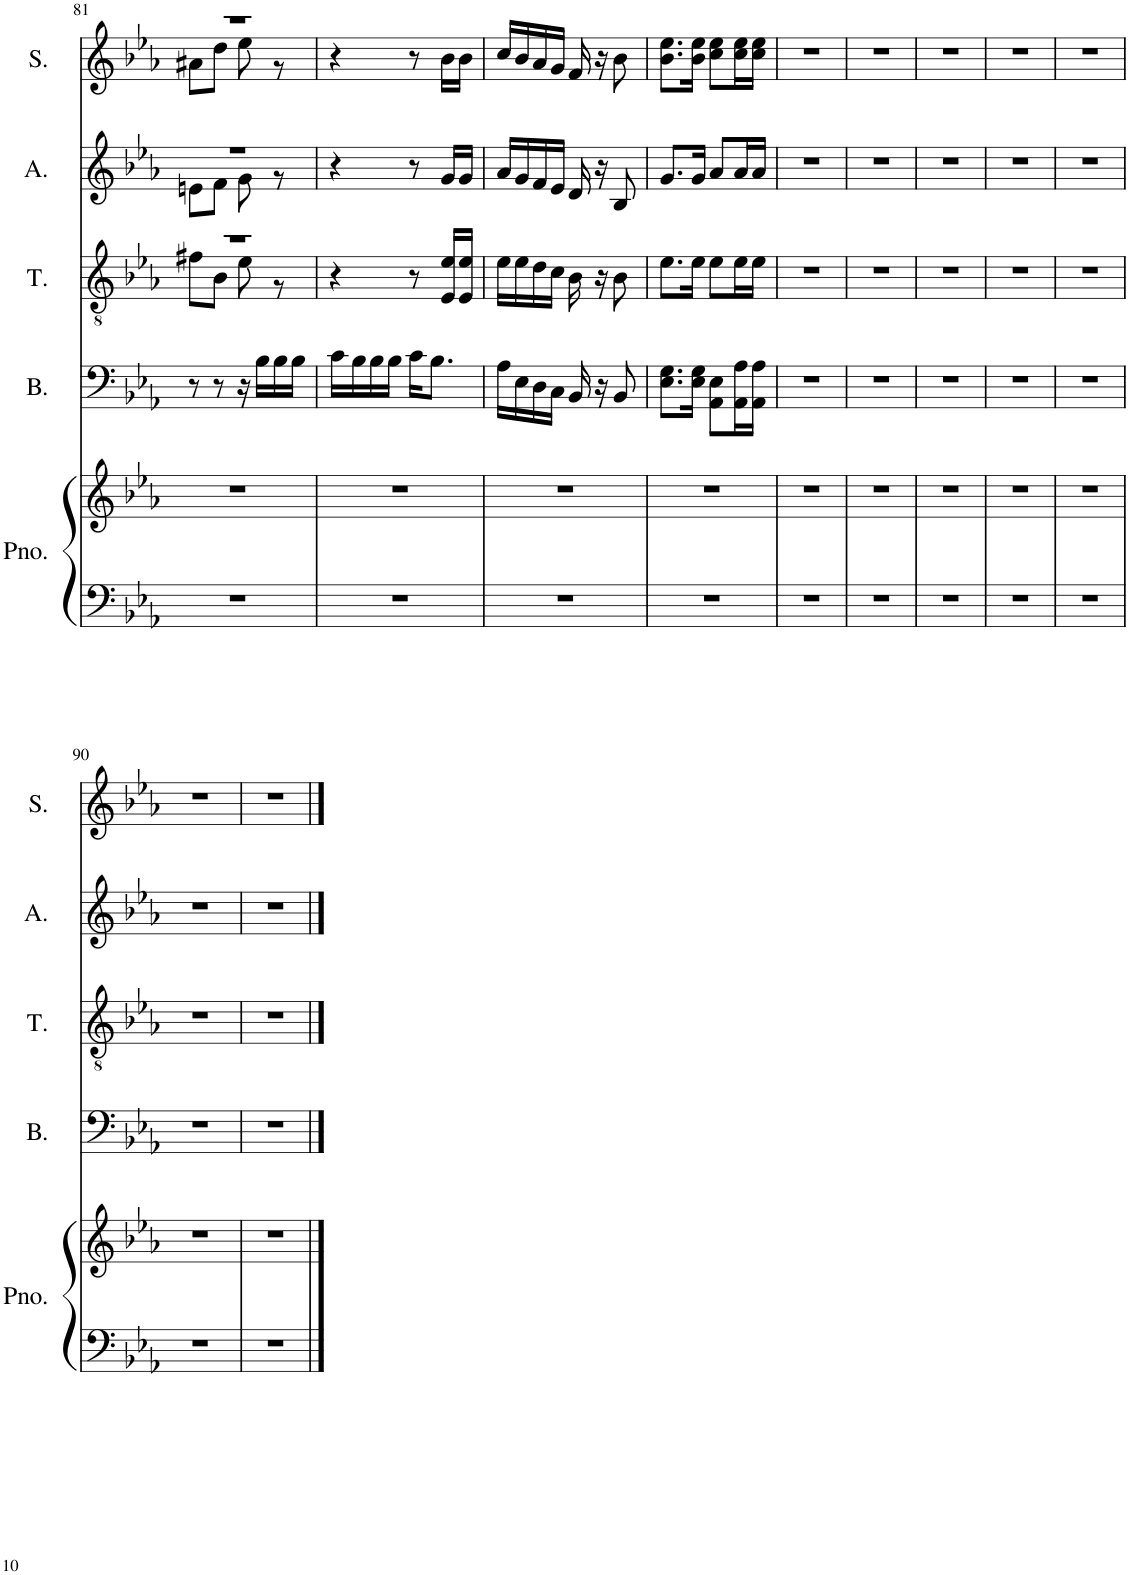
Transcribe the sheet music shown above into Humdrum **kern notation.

**kern	**kern	**kern	**kern	**kern	**kern
*part5	*part5	*part4	*part3	*part2	*part1
*staff6	*staff5	*staff4	*staff3	*staff2	*staff1
*I"Piano	*	*I"Bass	*I"Tenor	*I"Alto	*I"Soprano
*I'Pno.	*	*I'B.	*I'T.	*I'A.	*I'S.
!!LO:PB:g=z
*clefF4	*clefG2	*clefF4	*clefGv2	*clefG2	*clefG2
*k[b-e-a-]	*k[b-e-a-]	*k[b-e-a-]	*k[b-e-a-]	*k[b-e-a-]	*k[b-e-a-]
*M2/4	*M2/4	*M2/4	*M2/4	*M2/4	*M2/4
=81	=81	=81	=81	=81	=81
*	*	*	*^	*^	*^
2r	2r	8r	2r	8f#X\L	2r	8en\L	2r	8a#X\L
.	.	8r	.	8B-\J	.	8f\J	.	8dd\J
.	.	16r	.	8e-\	.	8g\	.	8ee-\
.	.	16B-\LL	.	.	.	.	.	.
.	.	16B-\	.	8r	.	8r	.	8r
.	.	16B-\JJ	.	.	.	.	.	.
*	*	*	*v	*v	*	*	*v	*v
*	*	*	*	*v	*v	*
=82	=82	=82	=82	=82	=82
2r	2r	16c\LL	4r	4r	4r
.	.	16B-\	.	.	.
.	.	16B-\	.	.	.
.	.	16B-\JJ	.	.	.
.	.	16c\KL	8r	8r	8r
.	.	8.B-\J	.	.	.
.	.	.	16E-/ 16e-/LL	16g/LL	16b-\LL
.	.	.	16E-/ 16e-/JJ	16g/JJ	16b-\JJ
=83	=83	=83	=83	=83	=83
2r	2r	16A-\LL	16e-\LL	16a-/LL	16cc/LL
.	.	16E-\	16e-\	16g/	16b-/
.	.	16D\	16d\	16f/	16a-/
.	.	16C\JJ	16c\JJ	16e-/JJ	16g/JJ
.	.	16BB-/	16B-\	16d/	16f/
.	.	16r	16r	16r	16r
.	.	8BB-/	8B-\	8B-/	8b-\
=84	=84	=84	=84	=84	=84
2r	2r	8.E-\ 8.G\L	8.e-\L	8.g/L	8.b-\ 8.ee-\L
.	.	16E-\ 16G\Jk	16e-\Jk	16g/Jk	16b-\ 16ee-\Jk
.	.	8AA-\ 8E-\L	8e-\L	8a-/L	8cc\ 8ee-\L
.	.	16AA-\ 16A-\L	16e-\L	16a-/L	16cc\ 16ee-\L
.	.	16AA-\ 16A-\JJ	16e-\JJ	16a-/JJ	16cc\ 16ee-\JJ
=85	=85	=85	=85	=85	=85
2r	2r	2r	2r	2r	2r
=86	=86	=86	=86	=86	=86
2r	2r	2r	2r	2r	2r
=87	=87	=87	=87	=87	=87
2r	2r	2r	2r	2r	2r
=88	=88	=88	=88	=88	=88
2r	2r	2r	2r	2r	2r
=89	=89	=89	=89	=89	=89
2r	2r	2r	2r	2r	2r
!!LO:LB:g=z
=90	=90	=90	=90	=90	=90
2r	2r	2r	2r	2r	2r
=91	=91	=91	=91	=91	=91
2r	2r	2r	2r	2r	2r
==	==	==	==	==	==
*-	*-	*-	*-	*-	*-
